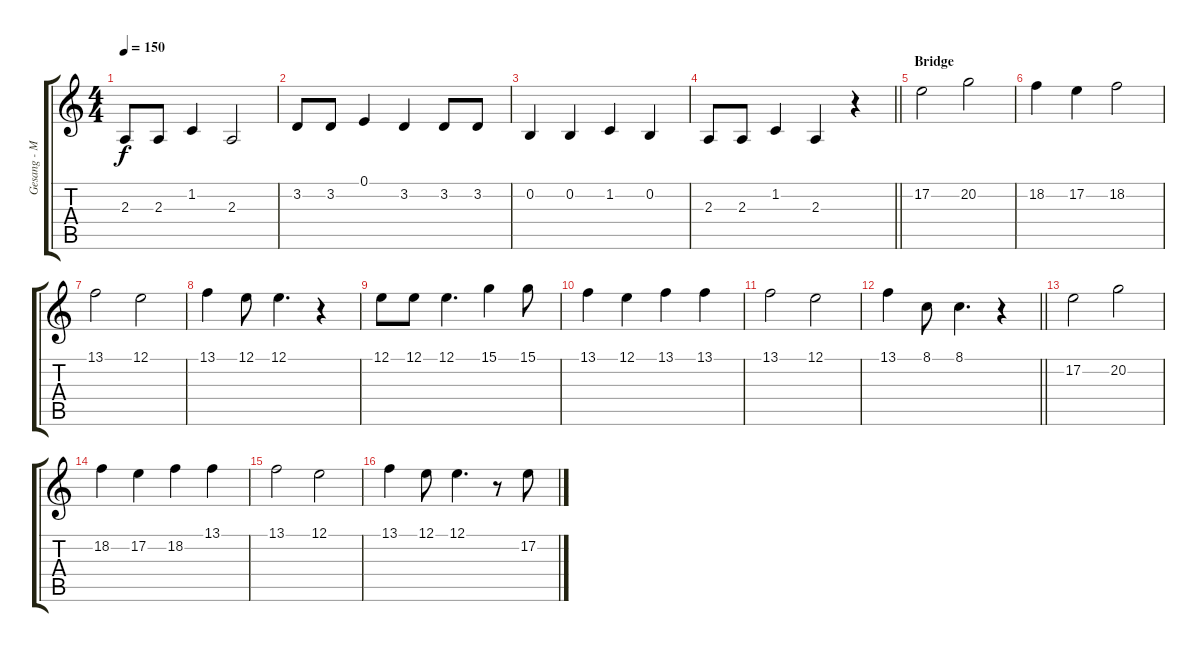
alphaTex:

\track ("Gesang - Max Härtel" "Gesang - M") {instrument trombone}
\staff {score tabs}
\tuning (E4 B3 G3 D3 A2 E2) {hide}
\ts (4 4)
\tempo 150
\clef g2
\ks c
2.3.8{dy f} 2.3.8 1.2.4 2.3.2 |
3.2.8 3.2.8 0.1.4 3.2.4 3.2.8 3.2.8 |
0.2.4 0.2.4 1.2.4 0.2.4 |
\barLineRight lightlight
2.3.8 2.3.8 1.2.4 2.3.4 r.4 |
\section ("" "Bridge")
17.2.2 20.2.2 |
18.2.4 17.2.4 18.2.2 |
13.1.2 12.1.2 |
13.1.4 12.1.8 12.1.4{d} r.4 |
12.1.8 12.1.8 12.1.4{d} 15.1.4 15.1.8 |
13.1.4 12.1.4 13.1.4 13.1.4 |
13.1.2 12.1.2 |
\barLineRight lightlight
13.1.4 8.1.8 8.1.4{d} r.4 |
17.2.2 20.2.2 |
18.2.4 17.2.4 18.2.4 13.1.4 |
13.1.2 12.1.2 |
13.1.4 12.1.8 12.1.4{d} r.8 17.2.8
